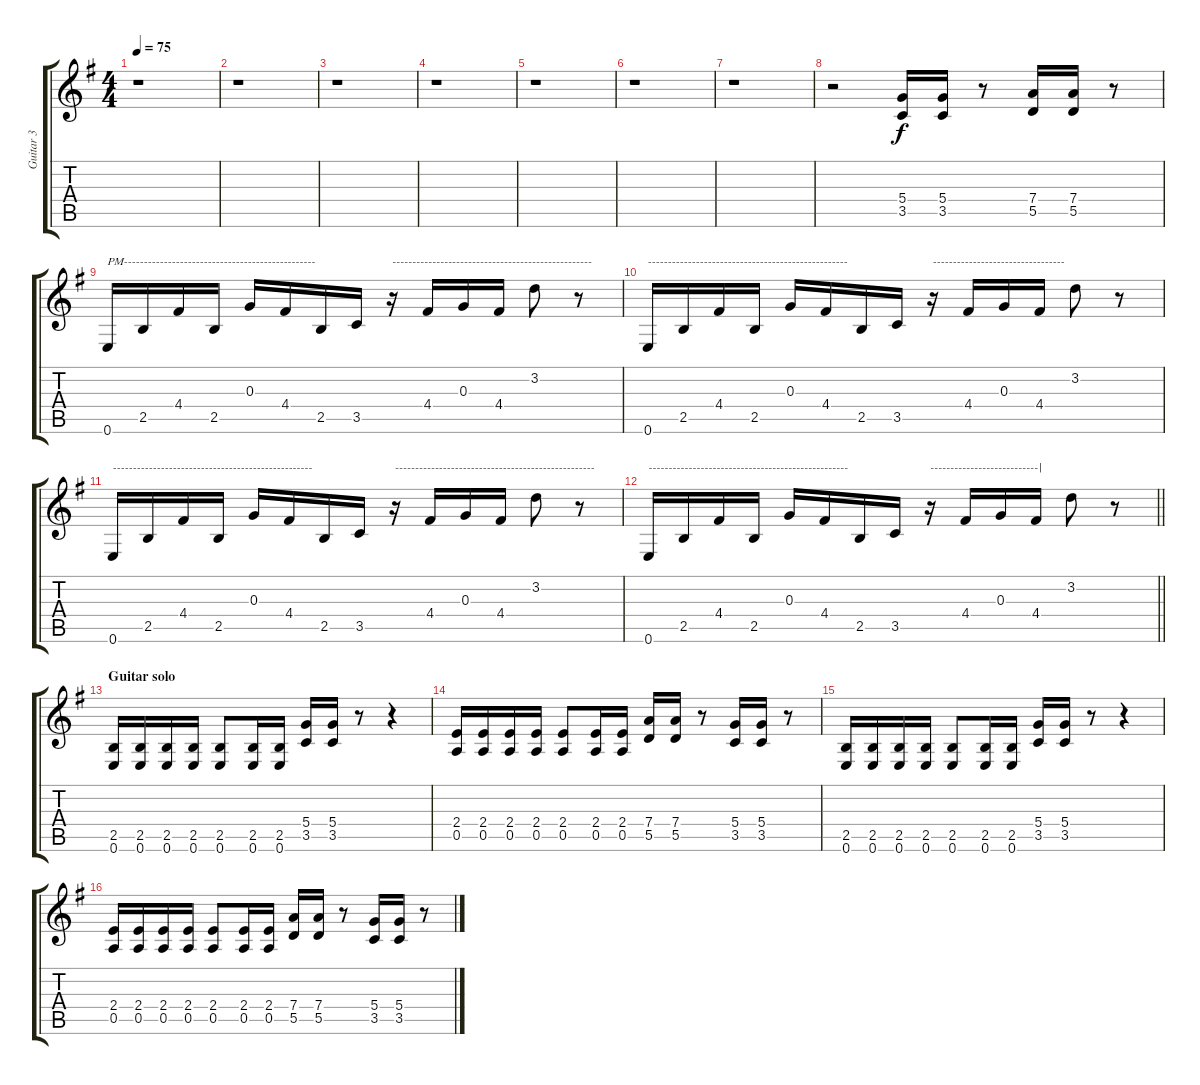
\track ("Guitar 3" "Guitar 3") {instrument distortionguitar}
\staff {score tabs}
\tuning (E4 B3 G3 D3 A2 E2) {hide}
\ts (4 4)
\tempo 75
\clef g2
\ks eminor
r.1{dy f} |
r.1 |
r.1 |
r.1 |
r.1 |
r.1 |
r.1 |
r.2{instrument distortionguitar} (5.4 3.5).16 (5.4 3.5).16 r.8 (7.4 5.5).16 (7.4 5.5).16 r.8 |
0.6.16{txt "PM------------------------------------------------"} 2.5.16 4.4.16 2.5.16 0.3.16 4.4.16 2.5.16 3.5.16 r.16{txt "--------------------------------------------------"} 4.4.16 0.3.16 4.4.16 3.2.8 r.8 |
0.6.16{txt "--------------------------------------------------"} 2.5.16 4.4.16 2.5.16 0.3.16 4.4.16 2.5.16 3.5.16 r.16{txt "---------------------------------"} 4.4.16 0.3.16 4.4.16 3.2.8 r.8 |
0.6.16{txt "--------------------------------------------------"} 2.5.16 4.4.16 2.5.16 0.3.16 4.4.16 2.5.16 3.5.16 r.16{txt "--------------------------------------------------"} 4.4.16 0.3.16 4.4.16 3.2.8 r.8 |
\barLineRight lightlight
0.6.16{txt "--------------------------------------------------"} 2.5.16 4.4.16 2.5.16 0.3.16 4.4.16 2.5.16 3.5.16 r.16{txt "---------------------------|"} 4.4.16 0.3.16 4.4.16 3.2.8 r.8 |
\section ("" "Guitar solo")
(2.5 0.6).16 (2.5 0.6).16 (2.5 0.6).16 (2.5 0.6).16 (2.5 0.6).8 (2.5 0.6).16 (2.5 0.6).16 (5.4 3.5).16 (5.4 3.5).16 r.8 r.4 |
(2.4 0.5).16 (2.4 0.5).16 (2.4 0.5).16 (2.4 0.5).16 (2.4 0.5).8 (2.4 0.5).16 (2.4 0.5).16 (7.4 5.5).16 (7.4 5.5).16 r.8 (5.4 3.5).16 (5.4 3.5).16 r.8 |
(2.5 0.6).16 (2.5 0.6).16 (2.5 0.6).16 (2.5 0.6).16 (2.5 0.6).8 (2.5 0.6).16 (2.5 0.6).16 (5.4 3.5).16 (5.4 3.5).16 r.8 r.4 |
(2.4 0.5).16 (2.4 0.5).16 (2.4 0.5).16 (2.4 0.5).16 (2.4 0.5).8 (2.4 0.5).16 (2.4 0.5).16 (7.4 5.5).16 (7.4 5.5).16 r.8 (5.4 3.5).16 (5.4 3.5).16 r.8
